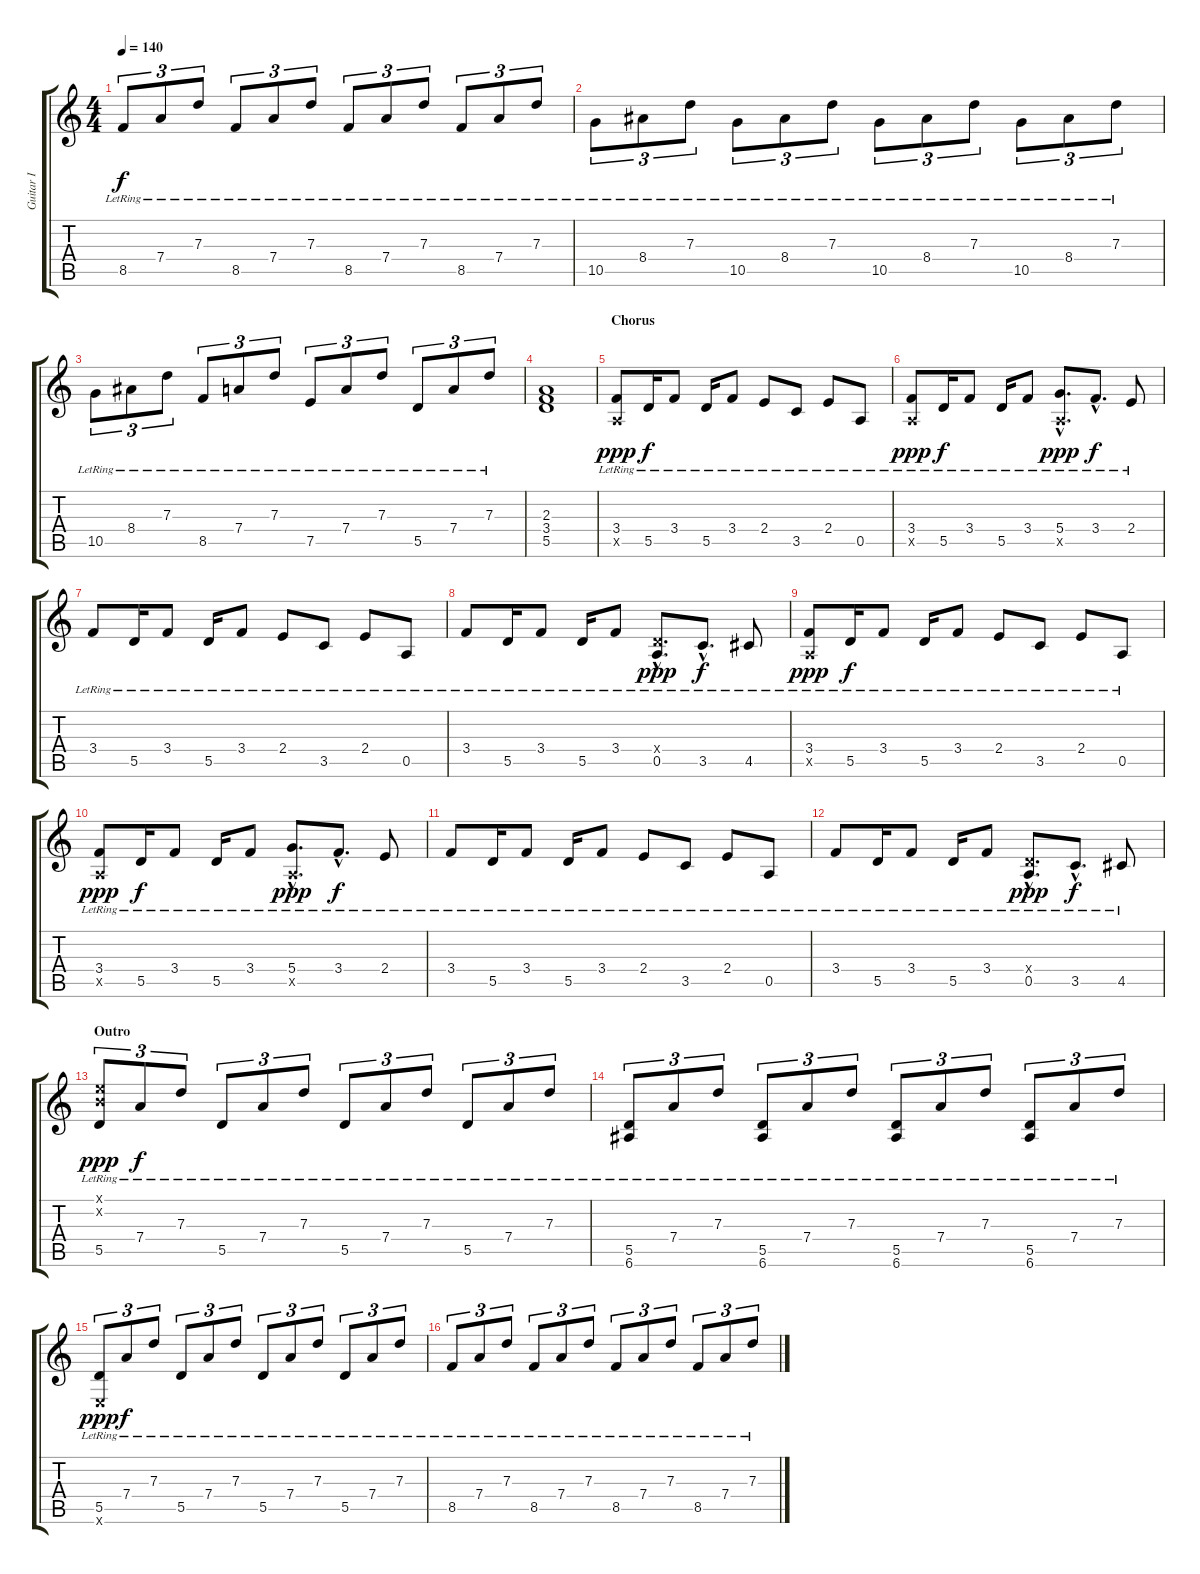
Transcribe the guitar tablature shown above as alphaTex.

\track ("Guitar I" "Guitar I") {instrument distortionguitar}
\staff {score tabs}
\tuning (E4 B3 G3 D3 A2 E2) {hide}
\ts (4 4)
\tempo 140
\clef g2
\ks c
8.5{lr}.8{tu (3 2) dy f} 7.4{lr}.8{tu (3 2)} 7.3{lr}.8{tu (3 2)} 8.5{lr}.8{tu (3 2)} 7.4{lr}.8{tu (3 2)} 7.3{lr}.8{tu (3 2)} 8.5{lr}.8{tu (3 2)} 7.4{lr}.8{tu (3 2)} 7.3{lr}.8{tu (3 2)} 8.5{lr}.8{tu (3 2)} 7.4{lr}.8{tu (3 2)} 7.3{lr}.8{tu (3 2)} |
10.5{lr}.8{tu (3 2)} 8.4{lr}.8{tu (3 2)} 7.3{lr}.8{tu (3 2)} 10.5{lr}.8{tu (3 2)} 8.4{lr}.8{tu (3 2)} 7.3{lr}.8{tu (3 2)} 10.5{lr}.8{tu (3 2)} 8.4{lr}.8{tu (3 2)} 7.3{lr}.8{tu (3 2)} 10.5{lr}.8{tu (3 2)} 8.4{lr}.8{tu (3 2)} 7.3{lr}.8{tu (3 2)} |
10.5{lr}.8{tu (3 2)} 8.4{lr}.8{tu (3 2)} 7.3{lr}.8{tu (3 2)} 8.5{lr}.8{tu (3 2)} 7.4{lr}.8{tu (3 2)} 7.3{lr}.8{tu (3 2)} 7.5{lr}.8{tu (3 2)} 7.4{lr}.8{tu (3 2)} 7.3{lr}.8{tu (3 2)} 5.5{lr}.8{tu (3 2)} 7.4{lr}.8{tu (3 2)} 7.3{lr}.8{tu (3 2)} |
(2.3 3.4 5.5).1{volume 13 instrument distortionguitar} |
\section ("" "Chorus")
(3.4{lr} 0.5{x}).8{dy ppp} 5.5{lr}.16{dy f} 3.4{lr}.8 5.5{lr}.16 3.4{lr}.8 2.4{lr}.8 3.5{lr}.8 2.4{lr}.8 0.5{lr}.8 |
(3.4{lr} 0.5{x}).8{dy ppp} 5.5{lr}.16{dy f} 3.4{lr}.8 5.5{lr}.16 3.4{lr}.8 (5.4{hac lr} 0.5{hac x}).8{d dy ppp} 3.4{hac lr}.8{d dy f} 2.4{lr}.8 |
3.4{lr}.8 5.5{lr}.16 3.4{lr}.8 5.5{lr}.16 3.4{lr}.8 2.4{lr}.8 3.5{lr}.8 2.4{lr}.8 0.5{lr}.8 |
3.4{lr}.8 5.5{lr}.16 3.4{lr}.8 5.5{lr}.16 3.4{lr}.8 (0.4{hac x} 0.5{hac lr}).8{d dy ppp} 3.5{hac lr}.8{d dy f} 4.5{lr}.8 |
(3.4{lr} 0.5{x}).8{dy ppp} 5.5{lr}.16{dy f} 3.4{lr}.8 5.5{lr}.16 3.4{lr}.8 2.4{lr}.8 3.5{lr}.8 2.4{lr}.8 0.5{lr}.8 |
(3.4{lr} 0.5{x}).8{dy ppp} 5.5{lr}.16{dy f} 3.4{lr}.8 5.5{lr}.16 3.4{lr}.8 (5.4{hac lr} 0.5{hac x}).8{d dy ppp} 3.4{hac lr}.8{d dy f} 2.4{lr}.8 |
3.4{lr}.8 5.5{lr}.16 3.4{lr}.8 5.5{lr}.16 3.4{lr}.8 2.4{lr}.8 3.5{lr}.8 2.4{lr}.8 0.5{lr}.8 |
3.4{lr}.8 5.5{lr}.16 3.4{lr}.8 5.5{lr}.16 3.4{lr}.8 (0.4{hac x} 0.5{hac lr}).8{d dy ppp} 3.5{hac lr}.8{d dy f} 4.5{lr}.8 |
\section ("" "Outro")
(0.1{x} 0.2{x} 5.5{lr}).8{tu (3 2) dy ppp instrument electricguitarmuted} 7.4{lr}.8{tu (3 2) dy f} 7.3{lr}.8{tu (3 2)} 5.5{lr}.8{tu (3 2)} 7.4{lr}.8{tu (3 2)} 7.3{lr}.8{tu (3 2)} 5.5{lr}.8{tu (3 2)} 7.4{lr}.8{tu (3 2)} 7.3{lr}.8{tu (3 2)} 5.5{lr}.8{tu (3 2)} 7.4{lr}.8{tu (3 2)} 7.3{lr}.8{tu (3 2)} |
(5.5{lr} 6.6{lr}).8{tu (3 2)} 7.4{lr}.8{tu (3 2)} 7.3{lr}.8{tu (3 2)} (5.5{lr} 6.6{lr}).8{tu (3 2)} 7.4{lr}.8{tu (3 2)} 7.3{lr}.8{tu (3 2)} (5.5{lr} 6.6{lr}).8{tu (3 2)} 7.4{lr}.8{tu (3 2)} 7.3{lr}.8{tu (3 2)} (5.5{lr} 6.6{lr}).8{tu (3 2)} 7.4{lr}.8{tu (3 2)} 7.3{lr}.8{tu (3 2)} |
(5.5{lr} 0.6{x}).8{tu (3 2) dy ppp} 7.4{lr}.8{tu (3 2) dy f} 7.3{lr}.8{tu (3 2)} 5.5{lr}.8{tu (3 2)} 7.4{lr}.8{tu (3 2)} 7.3{lr}.8{tu (3 2)} 5.5{lr}.8{tu (3 2)} 7.4{lr}.8{tu (3 2)} 7.3{lr}.8{tu (3 2)} 5.5{lr}.8{tu (3 2)} 7.4{lr}.8{tu (3 2)} 7.3{lr}.8{tu (3 2)} |
8.5{lr}.8{tu (3 2)} 7.4{lr}.8{tu (3 2)} 7.3{lr}.8{tu (3 2)} 8.5{lr}.8{tu (3 2)} 7.4{lr}.8{tu (3 2)} 7.3{lr}.8{tu (3 2)} 8.5{lr}.8{tu (3 2)} 7.4{lr}.8{tu (3 2)} 7.3{lr}.8{tu (3 2)} 8.5{lr}.8{tu (3 2)} 7.4{lr}.8{tu (3 2)} 7.3{lr}.8{tu (3 2)}
